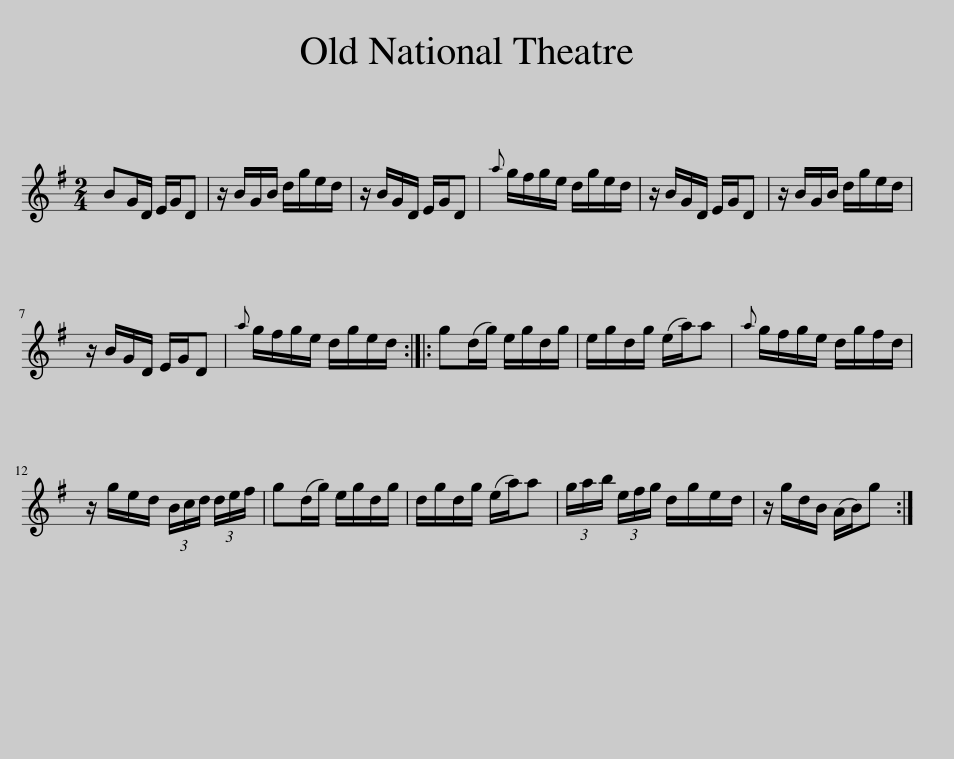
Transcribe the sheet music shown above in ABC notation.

X:1
L:1/8
M:2/4
I:linebreak $
K:G
V:1 treble
V:1
 BG/D/ E/G/D | z/ B/G/B/ d/g/e/d/ | z/ B/G/D/ E/G/D |{a} g/f/g/e/ d/g/e/d/ | z/ B/G/D/ E/G/D | %5
 z/ B/G/B/ d/g/e/d/ |$ z/ B/G/D/ E/G/D |{a} g/f/g/e/ d/g/e/d/ :: g(d/g/) e/g/d/g/ | e/g/d/g/ (e/a/)a | %10
{a} g/f/g/e/ d/g/f/d/ |$ z/ g/e/d/ (3B/c/d/ (3d/e/f/ | g(d/g/) e/g/d/g/ | d/g/d/g/ (e/a/)a | (3g/a/b/ (3e/f/g/ d/g/e/d/ | %15
 z/ g/d/B/ (A/B/)g :| %16
